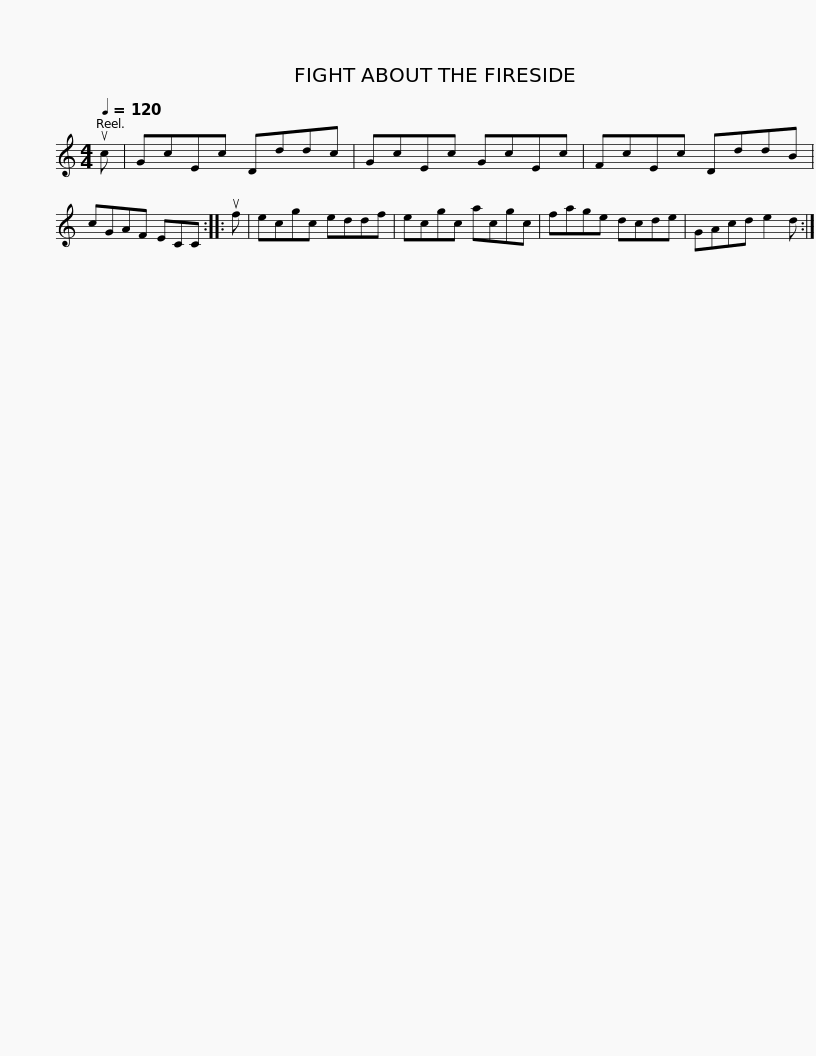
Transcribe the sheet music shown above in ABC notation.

X:1
L:1/8
Q:1/4=120
M:4/4
I:linebreak $
K:C
V:1 treble
V:1
 uc | GcEc Dddc | GcEc GcEc | FcEc DddB | cGAF ECC :: %5
 uf | ecgc eddf |$ ecgc acgc | fage dcde | GAcd e2 d :| %10
